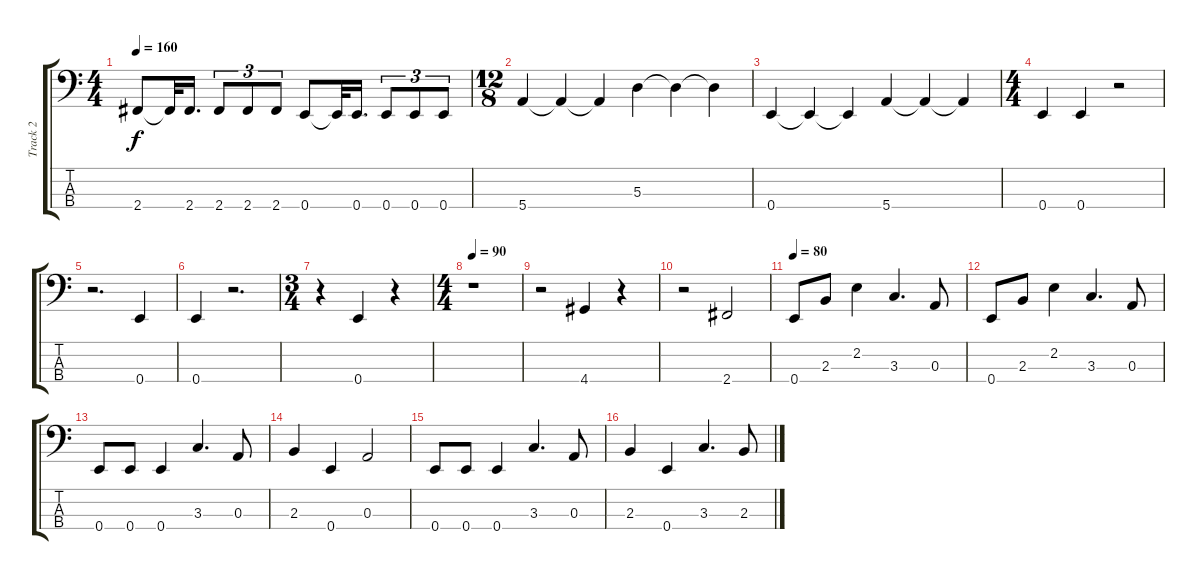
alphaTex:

\track ("Track 2" "Track 2") {instrument synthbass2}
\staff {score tabs}
\tuning (G2 D2 A1 E1) {hide}
\ts (4 4)
\tempo 160
\clef f4
\ks c
2.4.8{dy f} 2.4{t}.32 2.4.16{d} 2.4.8{tu (3 2)} 2.4.8{tu (3 2)} 2.4.8{tu (3 2)} 0.4.8 0.4{t}.32 0.4.16{d} 0.4.8{tu (3 2)} 0.4.8{tu (3 2)} 0.4.8{tu (3 2)} |
\ts (12 8)
5.4.4 5.4{t}.4 5.4{t}.4 5.3.4 5.3{t}.4 5.3{t}.4 |
0.4.4 0.4{t}.4 0.4{t}.4 5.4.4 5.4{t}.4 5.4{t}.4 |
\ts (4 4)
0.4.4 0.4.4 r.2 |
r.2{d} 0.4.4 |
0.4.4 r.2{d} |
\ts (3 4)
r.4 0.4.4 r.4 |
\ts (4 4)
\tempo 90
r.1 |
r.2 4.4.4 r.4 |
r.2 2.4.2 |
\tempo 80
0.4.8 2.3.8 2.2.4 3.3.4{d} 0.3.8 |
0.4.8 2.3.8 2.2.4 3.3.4{d} 0.3.8 |
0.4.8 0.4.8 0.4.4 3.3.4{d} 0.3.8 |
2.3.4 0.4.4 0.3.2 |
0.4.8 0.4.8 0.4.4 3.3.4{d} 0.3.8 |
2.3.4 0.4.4 3.3.4{d} 2.3.8
